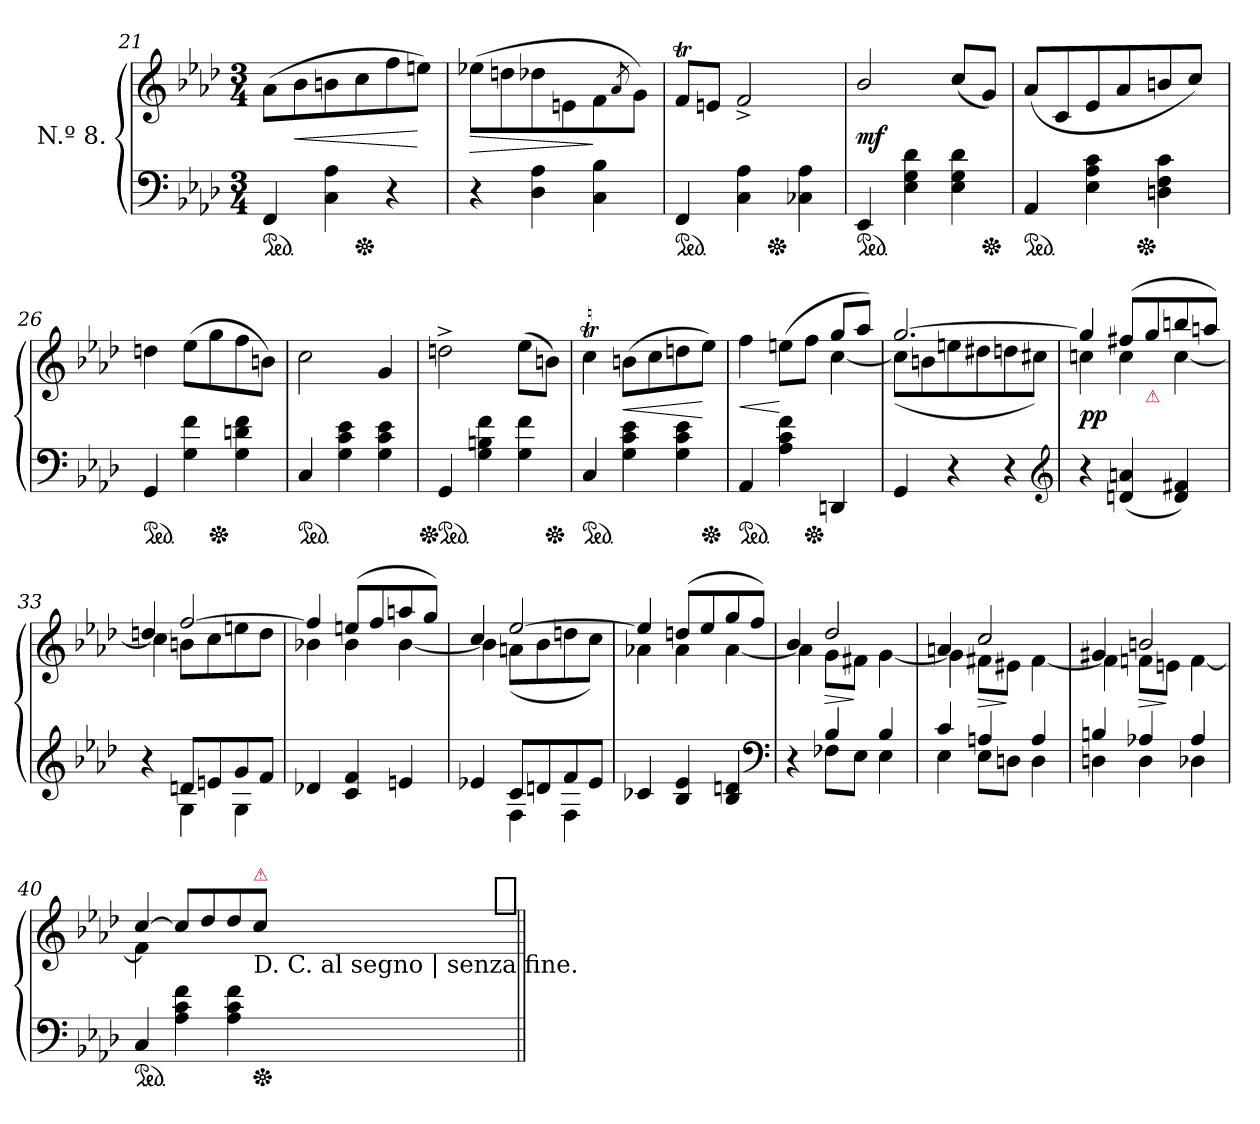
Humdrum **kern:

**kern	**kern	**dynam
*part1	*part1	*part1
*staff2	*staff1	*staff1/2
*I" N.º 8.	*	*
*clefF4	*clefG2	*
*k[b-e-a-d-]	*k[b-e-a-d-]	*
*M3/4	*M3/4	*
*ped	*	*
=21	=21	=21
4FF	(>8a-L	.
.	8b-	<
4C 4A-	8bn	.
*Xped	*	*
.	8cc	.
4r	8ff	.
.	8eenJ)	[
=22	=22	=22
4r	(>8ee-X\L	>
.	8ddn\	.
4D- 4A-	8dd-X\	.
.	8en\	.
4C 4B-	8f\	]
.	8qa-	.
.	8g\J)	.
=23	=23	=23
*ped	*	*
*	*^	*
4FF	8fTL	4.ryy	.
.	8enJ	.	.
4C 4A-	2f^<	.	.
*Xped	*	*	*
.	.	4.ryy	.
4C-X 4A-	.	.	.
*	*v	*v	*
=24	=24	=24
*ped	*	*
4EE-	2b-/	mf
4E- 4G 4d-	.	.
4E- 4G 4d-	(<8ccL	.
*Xped	*	*
.	8gJ)	.
=25	=25	=25
*ped	*	*
*	*^	*
4AA-	(<8a-L	4..ryy	.
.	8c	.	.
4E- 4A- 4c	8e-	.	.
.	8a-	.	.
*Xped	*	*	*
.	.	4ryy	.
4Dn 4F 4c	8bn	.	.
.	8ccJ)	.	.
.	.	16ryy	.
*	*v	*v	*
=26	=26	=26
*ped	*	*
4GG	4ddn	.
4G 4f	(>8ee-L	.
*Xped	*	*
.	8gg	.
4G 4dn 4f	8ff	.
.	8bnJ)	.
=27	=27	=27
*ped	*	*
4C	2cc	.
4G 4c 4e-	.	.
4G 4c 4e-	4g	.
=28	=28	=28
*Xped	*	*
*ped	*	*
4GG	2ddn^<	.
4G 4Bn 4f	.	.
4G 4f	(>8ee-L	.
*Xped	*	*
.	8bnJ)	.
=29	=29	=29
*ped	*	*
4C	4ccT	.
4G 4c 4e-	(>8bnL	<
.	8cc	.
4G 4c 4e-	8ddn	.
*Xped	*	*
.	8ee-J)	[
=30	=30	=30
*	*^	*
*ped	*	*	*
4AA-	4ff	4reyy	<
4A- 4c 4f	(>8eenL	4rgyy	[
*Xped	*	*	*
.	8ffJ	.	.
4DDn	8ggL	[4cc	.
.	8aa-J)	.	.
=31	=31	=31	=31
4GG	[2.gg	(>8ccL]	.
.	.	8bn	.
4r	.	8een	.
.	.	8dd#X	.
4r	.	8ddn	.
.	.	8cc#XJ)	.
*clefG2	*	*	*
=32	=32	=32	=32
4r	4gg]	4ccn	pp
(>4dn 4an	(>8ff#XL	4cc	.
!	!LO:TX:b:i:color=crimson:t=⚠	!	!
.	8gg	.	.
4d 4f#X)	8bbn	[4cc	.
.	8aanJ)	.	.
=33	=33	=33	=33
*^	*	*	*
4r	4rFyy	4ddn	4cc]	.
8dnL	4G	[2ff	8bnL	.
8en	.	.	8cc	.
8g	4G	.	8een	.
8fJ	.	.	8ddJ	.
*v	*v	*	*	*
=34	=34	=34	=34
4d-X	4ff]	4b-X	.
4c 4f	(>8eenL	4b-	.
.	8ff	.	.
4en	8aan	[4b-	.
.	8ggJ)	.	.
=35	=35	=35	=35
*^	*	*	*
4e-X	4rDyy	4cc	4b-]	.
8cL	4F	[2ee-	(<8anL	.
8dn	.	.	8b-	.
8f	4F	.	8ddn	.
8e-J	.	.	8ccJ)	.
*v	*v	*	*	*
=36	=36	=36	=36
4c-X	4ee-]	4a-X	.
4B- 4e-	(>8ddnL	4a-	.
.	8ee-	.	.
4B- 4dn	8gg	[4a-	.
.	8ffJ)	.	.
*clefF4	*	*	*
=37	=37	=37	=37
*^	*	*	*
4ryy	4r	4b-	4a-]	.
4B-/	8F-X\L	2dd-	8gL	>
.	8E-J	.	8f#XJ	]
4B-/	4E-	.	[4g	.
=38	=38	=38	=38	=38
4c	4E-	4an	4g]	.
4An	8E-L	2cc	8f#XL	>
.	8DnJ	.	8e#XJ	]
4A	4D	.	[4f#	.
=39	=39	=39	=39	=39
4Bn	4Dn	4g#X	4f#]	.
4A-X	4D	2bn	8fnL	>
.	.	.	8enJ	]
4A-	4D-X	.	[4f	.
*v	*v	*	*	*
=40	=40	=40	=40
*ped	*	*	*
4C	[4cc	4f]	.
4A- 4c 4f	8cc/L]	4ryy	.
.	8dd-/	.	.
4A- 4c 4f	8dd-/	4ryy	.
!	!LO:TX:a:color=crimson:t=⚠	!	!
!	!LO:TX:b:t=D. C. al segno | senza fine.	!	!
*Xped	*	*	*
.	8cc/J	.	.
*	*v	*v	*
!	!LO:TX:a:t=[segno]	!
=||	=||	=||
*-	*-	*-
